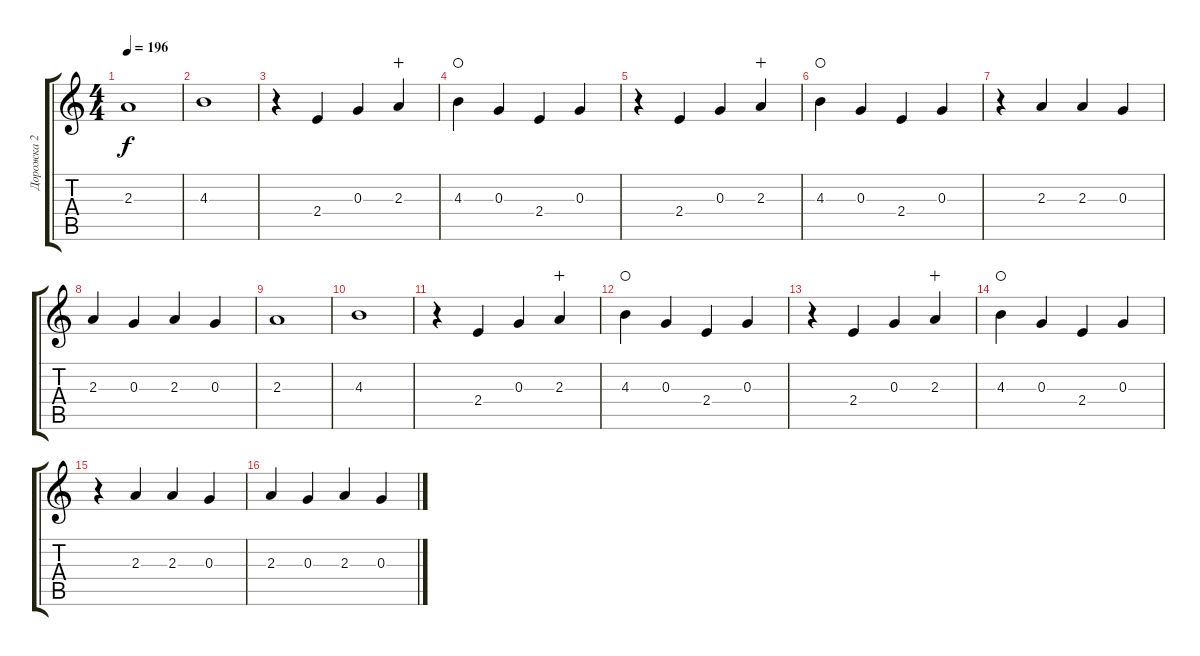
\track ("Дорожка 2" "Дорожка 2") {instrument overdrivenguitar}
\staff {score tabs}
\tuning (E4 B3 G3 D3 A2 E2) {hide}
\ts (4 4)
\tempo 196
\clef g2
\ks c
2.3.1{dy f} |
4.3.1 |
r.4 2.4.4 0.3.4 2.3.4{wahc} |
4.3.4{waho} 0.3.4 2.4.4 0.3.4 |
r.4 2.4.4 0.3.4 2.3.4{wahc} |
4.3.4{waho} 0.3.4 2.4.4 0.3.4 |
r.4 2.3.4 2.3.4 0.3.4 |
2.3.4 0.3.4 2.3.4 0.3.4 |
2.3.1 |
4.3.1 |
r.4 2.4.4 0.3.4 2.3.4{wahc} |
4.3.4{waho} 0.3.4 2.4.4 0.3.4 |
r.4 2.4.4 0.3.4 2.3.4{wahc} |
4.3.4{waho} 0.3.4 2.4.4 0.3.4 |
r.4 2.3.4 2.3.4 0.3.4 |
2.3.4 0.3.4 2.3.4 0.3.4
